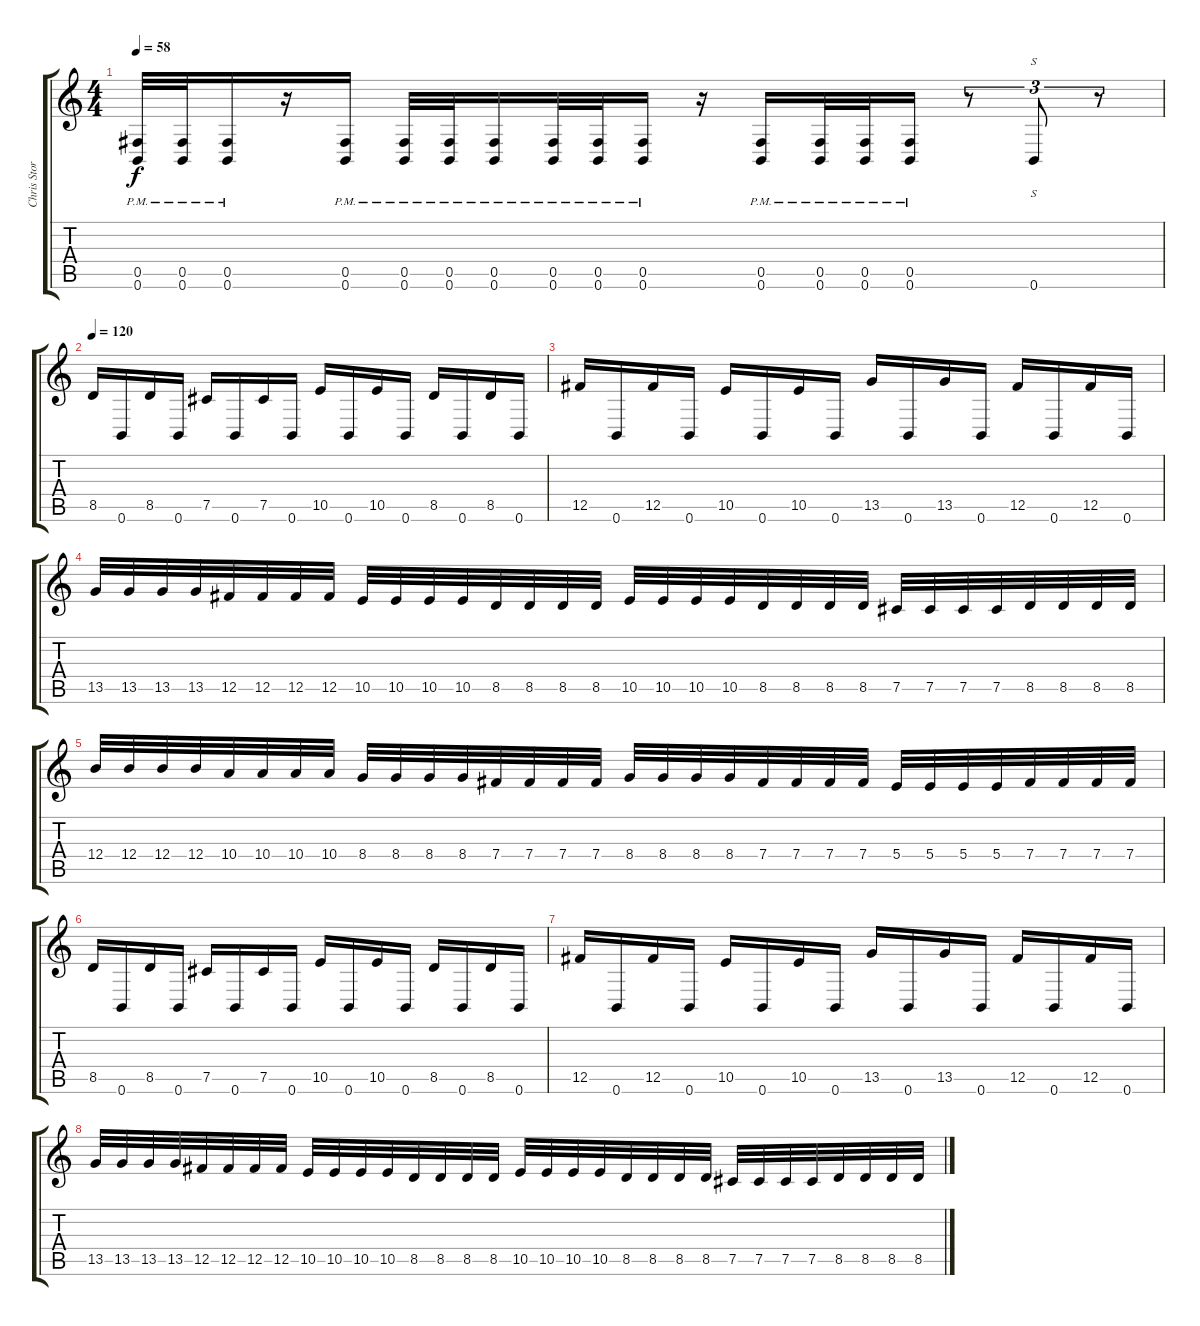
\track ("Chris Storey (Guitar)" "Chris Stor") {instrument distortionguitar}
\staff {score tabs}
\tuning (Db4 Ab3 E3 B2 Gb2 B1) {hide}
\ts (4 4)
\tempo 58
\clef g2
\ks c
(0.5{pm} 0.6{pm}).32{dy f} (0.5{pm} 0.6{pm}).32 (0.5{pm} 0.6{pm}).16 r.16 (0.5{pm} 0.6{pm}).16 (0.5{pm} 0.6{pm}).32 (0.5{pm} 0.6{pm}).32 (0.5{pm} 0.6{pm}).16 (0.5{pm} 0.6{pm}).32 (0.5{pm} 0.6{pm}).32 (0.5{pm} 0.6{pm}).16 r.16 (0.5{pm} 0.6{pm}).16 (0.5{pm} 0.6{pm}).32 (0.5{pm} 0.6{pm}).32 (0.5{pm} 0.6{pm}).16 r.8{tu (3 2)} 0.6.8{s tu (3 2)} r.8{tu (3 2)} |
\tempo 120
8.5.16 0.6.16 8.5.16 0.6.16 7.5.16 0.6.16 7.5.16 0.6.16 10.5.16 0.6.16 10.5.16 0.6.16 8.5.16 0.6.16 8.5.16 0.6.16 |
12.5.16 0.6.16 12.5.16 0.6.16 10.5.16 0.6.16 10.5.16 0.6.16 13.5.16 0.6.16 13.5.16 0.6.16 12.5.16 0.6.16 12.5.16 0.6.16 |
13.5.32 13.5.32 13.5.32 13.5.32 12.5.32 12.5.32 12.5.32 12.5.32 10.5.32 10.5.32 10.5.32 10.5.32 8.5.32 8.5.32 8.5.32 8.5.32 10.5.32 10.5.32 10.5.32 10.5.32 8.5.32 8.5.32 8.5.32 8.5.32 7.5.32 7.5.32 7.5.32 7.5.32 8.5.32 8.5.32 8.5.32 8.5.32 |
12.4.32 12.4.32 12.4.32 12.4.32 10.4.32 10.4.32 10.4.32 10.4.32 8.4.32 8.4.32 8.4.32 8.4.32 7.4.32 7.4.32 7.4.32 7.4.32 8.4.32 8.4.32 8.4.32 8.4.32 7.4.32 7.4.32 7.4.32 7.4.32 5.4.32 5.4.32 5.4.32 5.4.32 7.4.32 7.4.32 7.4.32 7.4.32 |
8.5.16 0.6.16 8.5.16 0.6.16 7.5.16 0.6.16 7.5.16 0.6.16 10.5.16 0.6.16 10.5.16 0.6.16 8.5.16 0.6.16 8.5.16 0.6.16 |
12.5.16 0.6.16 12.5.16 0.6.16 10.5.16 0.6.16 10.5.16 0.6.16 13.5.16 0.6.16 13.5.16 0.6.16 12.5.16 0.6.16 12.5.16 0.6.16 |
13.5.32 13.5.32 13.5.32 13.5.32 12.5.32 12.5.32 12.5.32 12.5.32 10.5.32 10.5.32 10.5.32 10.5.32 8.5.32 8.5.32 8.5.32 8.5.32 10.5.32 10.5.32 10.5.32 10.5.32 8.5.32 8.5.32 8.5.32 8.5.32 7.5.32 7.5.32 7.5.32 7.5.32 8.5.32 8.5.32 8.5.32 8.5.32
